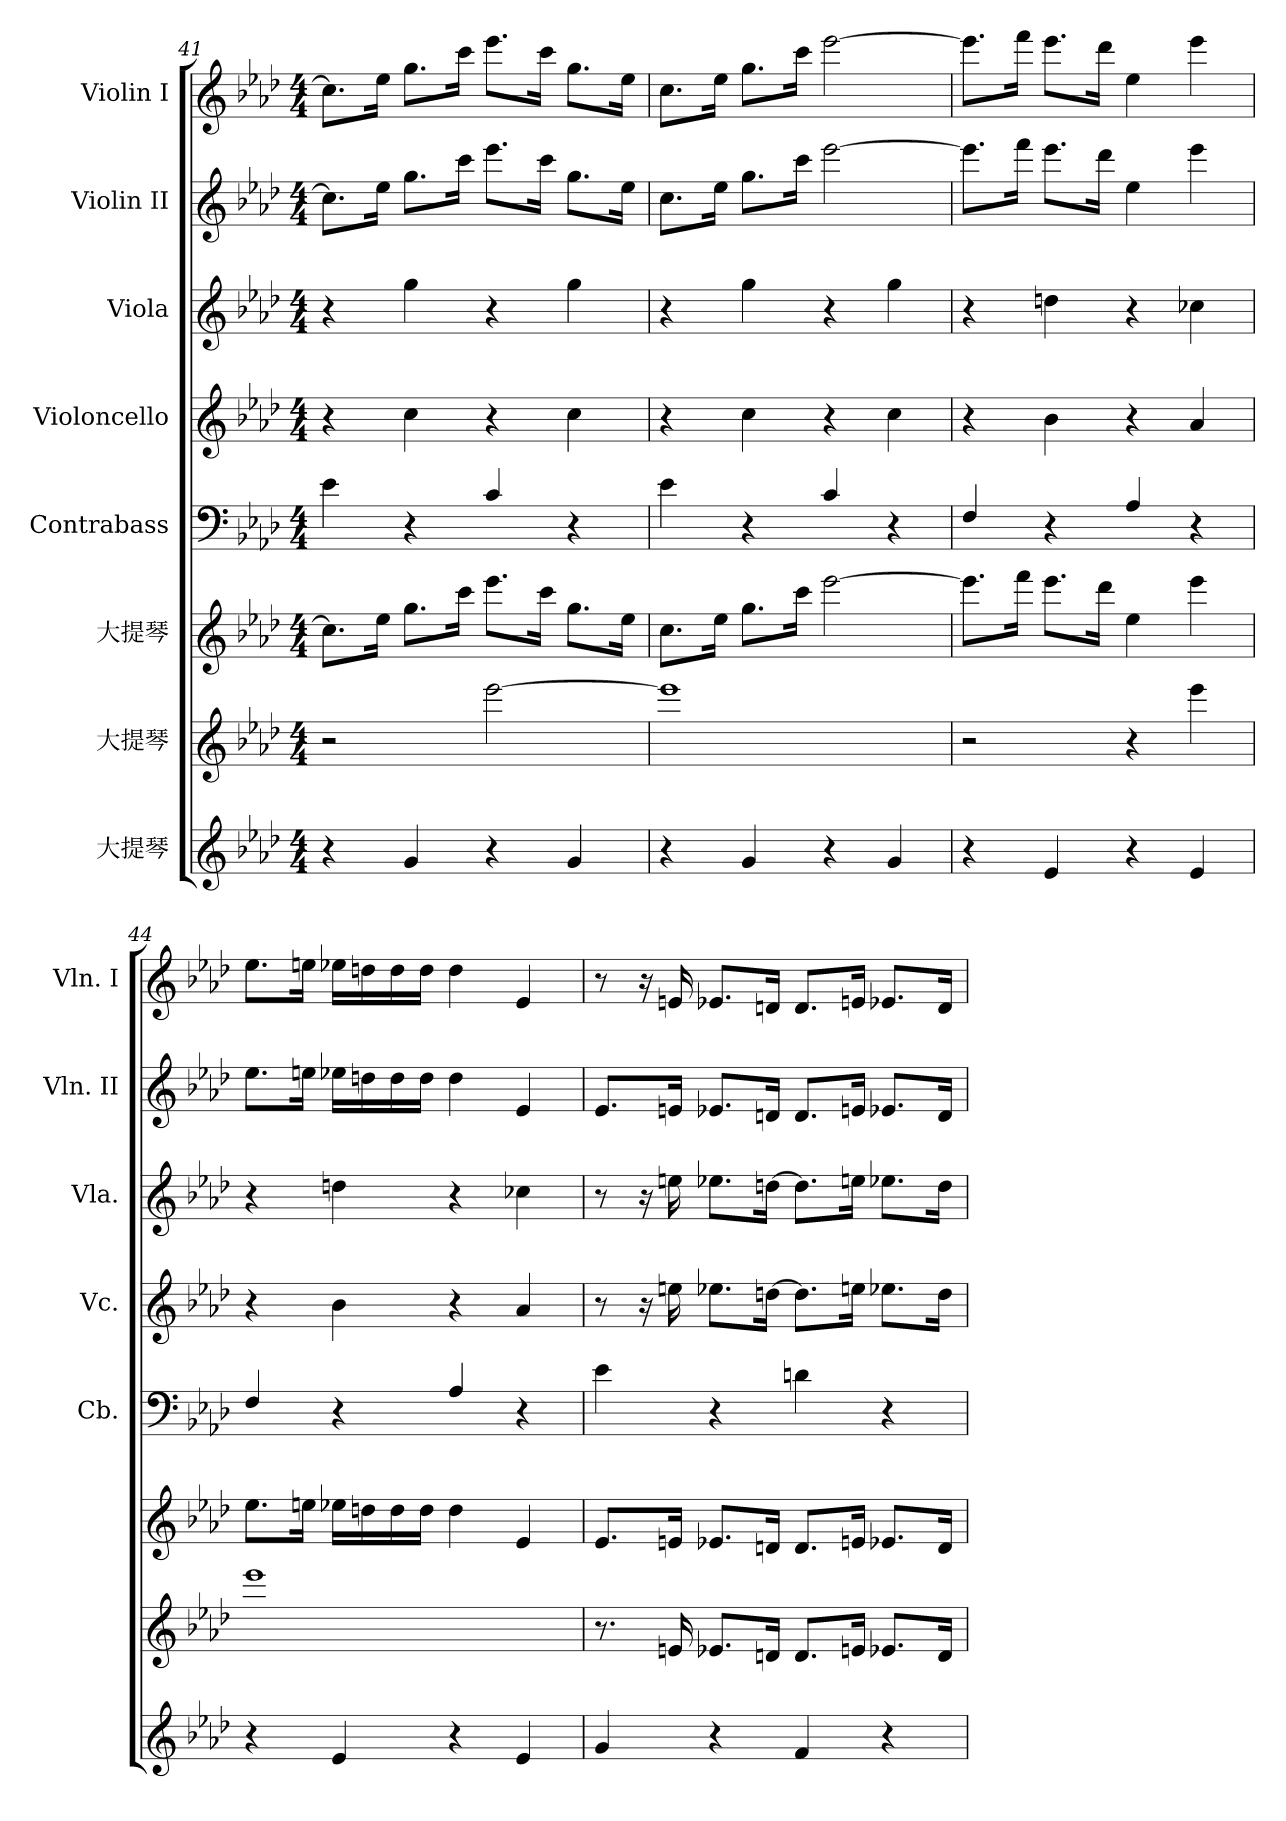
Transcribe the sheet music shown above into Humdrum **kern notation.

**kern	**kern	**kern	**kern	**kern	**kern	**kern	**kern
*part8	*part7	*part6	*part5	*part4	*part3	*part2	*part1
*staff8	*staff7	*staff6	*staff5	*staff4	*staff3	*staff2	*staff1
*I"大提琴	*I"大提琴	*I"大提琴	*I"Contrabass	*I"Violoncello	*I"Viola	*I"Violin II	*I"Violin I
*	*	*	*I'Cb.	*I'Vc.	*I'Vla.	*I'Vln. II	*I'Vln. I
!!LO:PB:g=z
*clefG2	*clefG2	*clefG2	*clefF4	*clefG2	*clefG2	*clefG2	*clefG2
*	*	*	*ITrd7c12	*	*	*	*
*k[b-e-a-d-]	*k[b-e-a-d-]	*k[b-e-a-d-]	*k[b-e-a-d-]	*k[b-e-a-d-]	*k[b-e-a-d-]	*k[b-e-a-d-]	*k[b-e-a-d-]
*M4/4	*M4/4	*M4/4	*M4/4	*M4/4	*M4/4	*M4/4	*M4/4
=41	=41	=41	=41	=41	=41	=41	=41
4r	2r	8.cc\L]	4E-\	4r	4r	8.cc\L]	8.cc\L]
.	.	16ee-\Jk	.	.	.	16ee-\Jk	16ee-\Jk
4g/	.	8.gg\L	4r	4cc\	4gg\	8.gg\L	8.gg\L
.	.	16ccc\Jk	.	.	.	16ccc\Jk	16ccc\Jk
4r	[2eee-\	8.eee-\L	4C/	4r	4r	8.eee-\L	8.eee-\L
.	.	16ccc\Jk	.	.	.	16ccc\Jk	16ccc\Jk
4g/	.	8.gg\L	4r	4cc\	4gg\	8.gg\L	8.gg\L
.	.	16ee-\Jk	.	.	.	16ee-\Jk	16ee-\Jk
=42	=42	=42	=42	=42	=42	=42	=42
4r	1eee-]	8.cc\L	4E-\	4r	4r	8.cc\L	8.cc\L
.	.	16ee-\Jk	.	.	.	16ee-\Jk	16ee-\Jk
4g/	.	8.gg\L	4r	4cc\	4gg\	8.gg\L	8.gg\L
.	.	16ccc\Jk	.	.	.	16ccc\Jk	16ccc\Jk
4r	.	[2eee-\	4C/	4r	4r	[2eee-\	[2eee-\
4g/	.	.	4r	4cc\	4gg\	.	.
=43	=43	=43	=43	=43	=43	=43	=43
4r	2r	8.eee-\L]	4FF/	4r	4r	8.eee-\L]	8.eee-\L]
.	.	16fff\Jk	.	.	.	16fff\Jk	16fff\Jk
4e-/	.	8.eee-\L	4r	4b-\	4ddn\	8.eee-\L	8.eee-\L
.	.	16ddd-\Jk	.	.	.	16ddd-\Jk	16ddd-\Jk
4r	4r	4ee-\	4AA-/	4r	4r	4ee-\	4ee-\
4e-/	4eee-\	4eee-\	4r	4a-/	4cc-X\	4eee-\	4eee-\
=44	=44	=44	=44	=44	=44	=44	=44
4r	1eee-	8.ee-\L	4FF/	4r	4r	8.ee-\L	8.ee-\L
.	.	16een\Jk	.	.	.	16een\Jk	16een\Jk
4e-/	.	16ee-X\LL	4r	4b-\	4ddn\	16ee-X\LL	16ee-X\LL
.	.	16ddn\	.	.	.	16ddn\	16ddn\
.	.	16dd\	.	.	.	16dd\	16dd\
.	.	16dd\JJ	.	.	.	16dd\JJ	16dd\JJ
4r	.	4dd\	4AA-/	4r	4r	4dd\	4dd\
4e-/	.	4e-/	4r	4a-/	4cc-X\	4e-/	4e-/
!!LO:PB:g=z
=45	=45	=45	=45	=45	=45	=45	=45
4g/	8.r	8.e-/L	4E-\	8r	8r	8.e-/L	8r
.	.	.	.	16r	16r	.	16r
.	16en/	16en/Jk	.	16een\	16een\	16en/Jk	16en/
4r	8.e-X/L	8.e-X/L	4r	8.ee-X\L	8.ee-X\L	8.e-X/L	8.e-X/L
.	16dn/Jk	16dn/Jk	.	[16ddn\Jk	[16ddn\Jk	16dn/Jk	16dn/Jk
4f/	8.d/L	8.d/L	4Dn\	8.dd\L]	8.dd\L]	8.d/L	8.d/L
.	16en/Jk	16en/Jk	.	16een\Jk	16een\Jk	16en/Jk	16en/Jk
4r	8.e-X/L	8.e-X/L	4r	8.ee-X\L	8.ee-X\L	8.e-X/L	8.e-X/L
.	16d/Jk	16d/Jk	.	16dd\Jk	16dd\Jk	16d/Jk	16d/Jk
=	=	=	=	=	=	=	=
*-	*-	*-	*-	*-	*-	*-	*-
